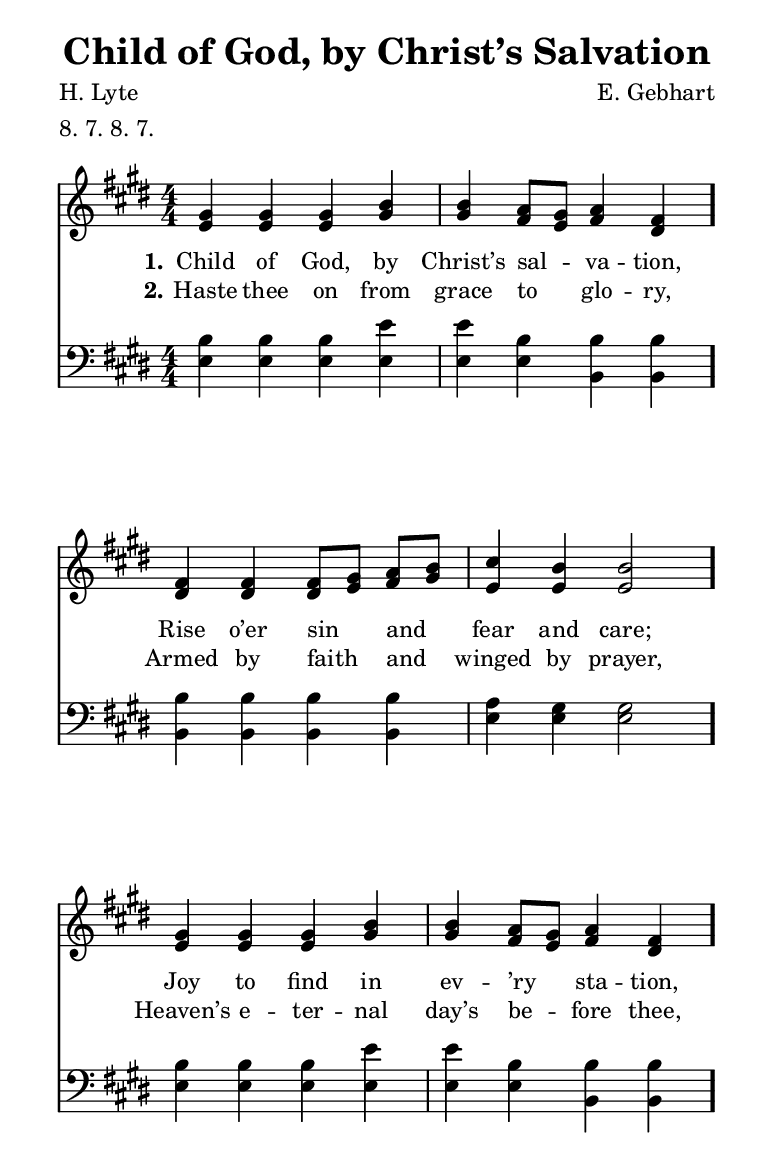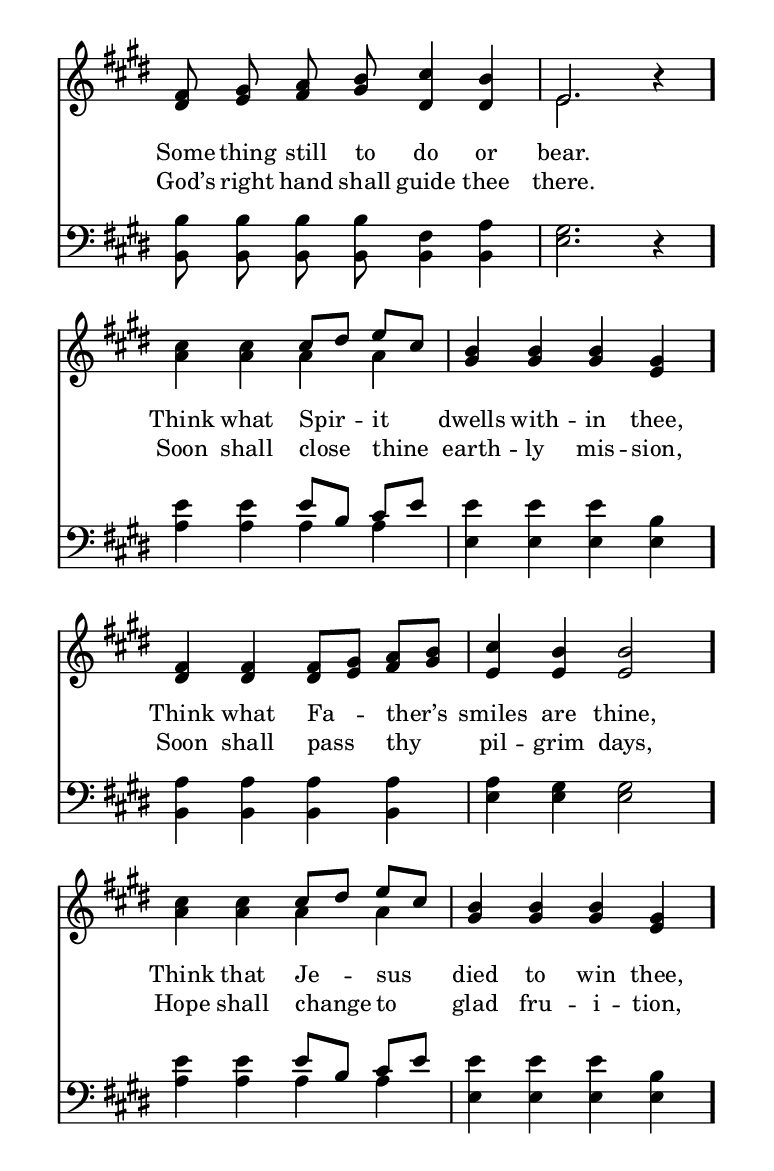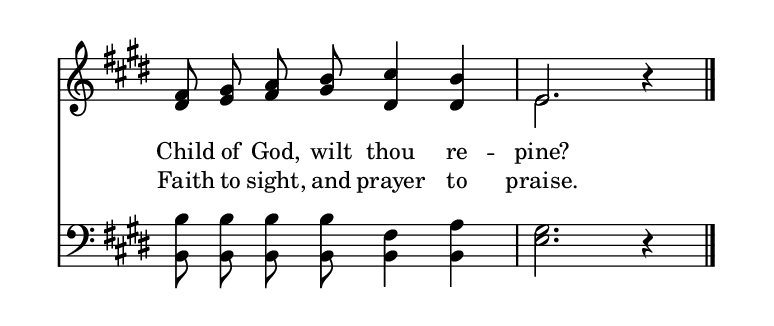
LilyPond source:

\include "common/global.ily"
\paper {
  \include "common/paper.ily"
  systems-per-page = ##f
}

\header{
  hymnnumber = "156"
  title = "Child of God, by Christ’s Salvation"
  tunename = ""
  meter = "8. 7. 8. 7."
  poet = "H. Lyte"
  composer = "E. Gebhart"
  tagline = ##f
}

global = {
  \include "common/overrides.ily"
  \override Staff.TimeSignature.style = #'numbered
  \time 4/4
  \override Score.MetronomeMark.transparent = ##t % hide all fermata changes too
  \tempo 4=80
  \key e \major
  \autoBeamOff
}

notesSoprano = {
\global
\relative c'' {

  gis4 gis gis b | b a8[ gis] a4 fis |
  fis4 fis fis8[ gis] a[ b] | cis4 b b2
  gis4 gis gis b | b a8[ gis] a4 fis |
  fis8 gis a b cis4 b | e,2. r4 |

  cis'4 cis cis8[ dis] e[ cis] | b4 b b gis |
  fis4 fis fis8[ gis] a[ b] | cis4 b b2 |
  cis4 cis cis8[ dis] e[ cis] | b4 b b gis |
  fis8 gis a b cis4 b | e,2. r4 |

  \bar "|."

}
}

notesAlto = {
\global
\relative e' {

  e4 e e gis | gis fis8[ e] fis4 dis |
  dis4 dis dis8[ e] fis[ gis] | e4 e e2 |
  e4 e e gis | gis fis8[ e] fis4 dis |
  dis8 e fis gis dis4 dis | e2. r4 |

  a4 a a a | gis gis gis e |
  dis4 dis dis8[ e] fis[ gis] | e4 e e2 |
  a4 a a a | gis gis gis e |
  dis8 e fis gis dis4 dis | e2. r4 |

}
}

notesTenor = {
\global
\relative a {

  b4 b b e | e b b b |
  b b b b | a gis gis2 |
  b4 b b e | e b b b |
  b8 b b b fis4 a | gis2. r4 |

  e'4 e e8[ b] cis[ e] | e4 e e b |
  a4 a a a | a gis gis2 |
  e'4 e e8[ b] cis[ e] | e4 e e b |
  b8 b b b fis4 a | gis2. r4 |

}
}

notesBass = {
\global
\relative f {

  e4 e e e | e e b b |
  b4 b b b | e e e2 |
  e4 e e e | e e b b |
  b8 b b b b4 b | e2. r4 |

  a4 a a a | e e e e |
  b4 b b b | e e e2 |
  a4 a a a | e e e e |
  b8 b b b b4 b | e2. r4 |

}
}

wordsA = \lyricmode {
\set stanza = "1."

Child of God, by Christ’s sal -- va -- tion, \bar "."
Rise o’er sin and fear and care; \bar "."
Joy to find in ev -- ’ry sta -- tion, \bar "."
Some -- thing still to do or bear. \bar "."
Think what Spir -- it dwells with -- in thee, \bar "."
Think what Fa -- ther’s smiles are thine, \bar "."
Think that Je -- sus died to win thee, \bar "."
Child of God, wilt thou re -- pine? \bar "."

}

wordsB = \lyricmode {
\set stanza = "2."

Haste thee on from grace to glo -- ry,
Armed by faith and winged by prayer,
Heaven’s e -- ter -- nal day’s be -- fore thee,
God’s right hand shall guide thee there.
Soon shall close thine earth -- ly mis -- sion,
Soon shall pass thy pil -- grim days,
Hope shall change to glad fru -- i -- tion,
Faith to sight, and prayer to praise.

}

\score {
  \context ChoirStaff <<
    \context Staff = upper <<
      \set Staff.autoBeaming = ##f
      \set ChoirStaff.systemStartDelimiter = #'SystemStartBar
      \set ChoirStaff.printPartCombineTexts = ##f
      \partcombine #'(2 . 11) \notesSoprano \notesAlto
      \context NullVoice = sopranos { \voiceOne << \notesSoprano >> }
      \context Lyrics = one   \lyricsto sopranos \wordsA
      \context Lyrics = two   \lyricsto sopranos \wordsB
    >>
    \context Staff = men <<
      \set Staff.autoBeaming = ##f
      \clef bass
      \set ChoirStaff.printPartCombineTexts = ##f
      \partcombine #'(2 . 11) \notesTenor \notesBass
    >>
  >>
  \layout {
    \include "common/layout.ily"
  }
  #(cond ((ly:get-option 'eog-midi-permitted) #{ \midi{
    \include "common/midi.ily"
  } #}))
}

\version "2.19.49"  % necessary for upgrading to future LilyPond versions.

% vi:set et ts=2 sw=2 ai nocindent syntax=lilypond:
